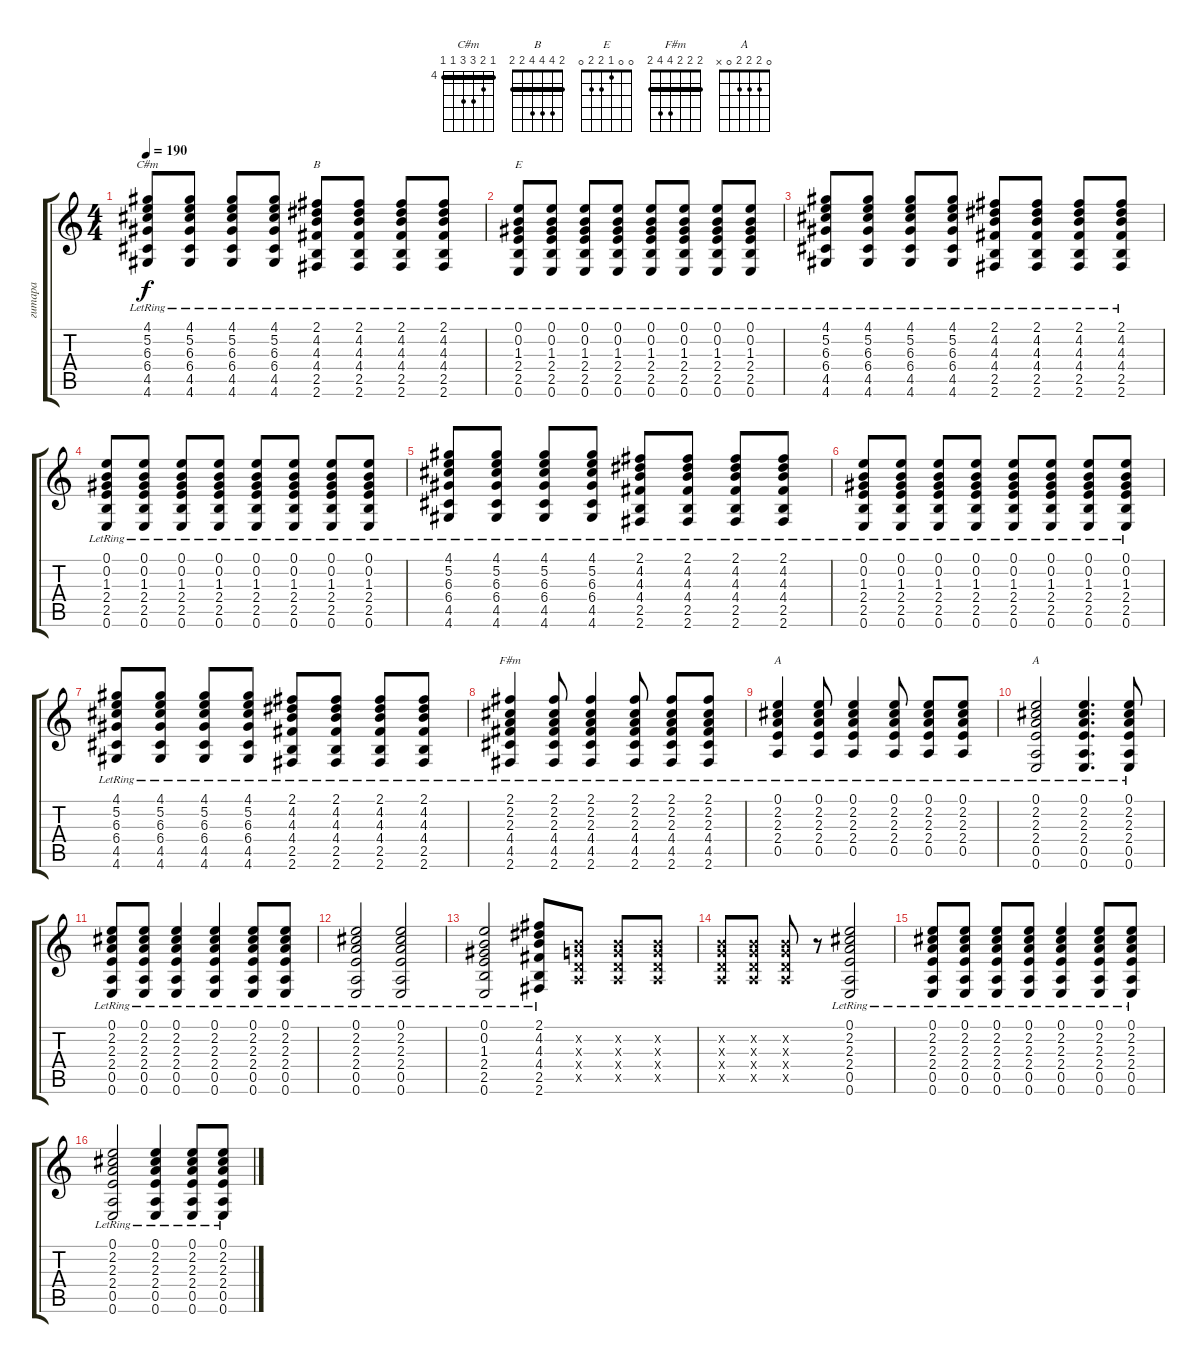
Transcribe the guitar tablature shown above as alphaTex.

\track ("гитара" "гитара") {instrument acousticguitarnylon}
\staff {score tabs}
\tuning (E4 B3 G3 D3 A2 E2) {hide}
\chord ("C#m" 4 5 6 6 4 4) {firstfret 4 barre 4}
\chord ("B" 2 4 4 4 2 2) {barre 2}
\chord ("E" 0 0 1 2 2 0)
\chord ("F#m" 2 2 2 4 4 2) {barre 2}
\chord ("A" x x x x x x)
\chord ("A" 0 2 2 2 0 x)
\ts (4 4)
\tempo 190
\clef g2
\ks c
(4.1{lr} 5.2{lr} 6.3{lr} 6.4{lr} 4.5{lr} 4.6).8{ch "C#m" dy f} (4.1{lr} 5.2{lr} 6.3{lr} 6.4{lr} 4.5{lr} 4.6).8 (4.1{lr} 5.2{lr} 6.3{lr} 6.4{lr} 4.5{lr} 4.6).8 (4.1{lr} 5.2{lr} 6.3{lr} 6.4{lr} 4.5{lr} 4.6).8 (2.1{lr} 4.2{lr} 4.3{lr} 4.4{lr} 2.5{lr} 2.6).8{ch "B"} (2.1{lr} 4.2{lr} 4.3{lr} 4.4{lr} 2.5{lr} 2.6).8 (2.1{lr} 4.2{lr} 4.3{lr} 4.4{lr} 2.5{lr} 2.6).8 (2.1{lr} 4.2{lr} 4.3{lr} 4.4{lr} 2.5{lr} 2.6).8 |
(0.1{lr} 0.2{lr} 1.3{lr} 2.4{lr} 2.5{lr} 0.6).8{ch "E"} (0.1{lr} 0.2{lr} 1.3{lr} 2.4{lr} 2.5{lr} 0.6).8 (0.1{lr} 0.2{lr} 1.3{lr} 2.4{lr} 2.5{lr} 0.6).8 (0.1{lr} 0.2{lr} 1.3{lr} 2.4{lr} 2.5{lr} 0.6).8 (0.1{lr} 0.2{lr} 1.3{lr} 2.4{lr} 2.5{lr} 0.6).8 (0.1{lr} 0.2{lr} 1.3{lr} 2.4{lr} 2.5{lr} 0.6).8 (0.1{lr} 0.2{lr} 1.3{lr} 2.4{lr} 2.5{lr} 0.6).8 (0.1{lr} 0.2{lr} 1.3{lr} 2.4{lr} 2.5{lr} 0.6).8 |
(4.1{lr} 5.2{lr} 6.3{lr} 6.4{lr} 4.5{lr} 4.6).8 (4.1{lr} 5.2{lr} 6.3{lr} 6.4{lr} 4.5{lr} 4.6).8 (4.1{lr} 5.2{lr} 6.3{lr} 6.4{lr} 4.5{lr} 4.6).8 (4.1{lr} 5.2{lr} 6.3{lr} 6.4{lr} 4.5{lr} 4.6).8 (2.1{lr} 4.2{lr} 4.3{lr} 4.4{lr} 2.5{lr} 2.6).8 (2.1{lr} 4.2{lr} 4.3{lr} 4.4{lr} 2.5{lr} 2.6).8 (2.1{lr} 4.2{lr} 4.3{lr} 4.4{lr} 2.5{lr} 2.6).8 (2.1{lr} 4.2{lr} 4.3{lr} 4.4{lr} 2.5{lr} 2.6).8 |
(0.1{lr} 0.2{lr} 1.3{lr} 2.4{lr} 2.5{lr} 0.6).8 (0.1{lr} 0.2{lr} 1.3{lr} 2.4{lr} 2.5{lr} 0.6).8 (0.1{lr} 0.2{lr} 1.3{lr} 2.4{lr} 2.5{lr} 0.6).8 (0.1{lr} 0.2{lr} 1.3{lr} 2.4{lr} 2.5{lr} 0.6).8 (0.1{lr} 0.2{lr} 1.3{lr} 2.4{lr} 2.5{lr} 0.6).8 (0.1{lr} 0.2{lr} 1.3{lr} 2.4{lr} 2.5{lr} 0.6).8 (0.1{lr} 0.2{lr} 1.3{lr} 2.4{lr} 2.5{lr} 0.6).8 (0.1{lr} 0.2{lr} 1.3{lr} 2.4{lr} 2.5{lr} 0.6).8 |
(4.1{lr} 5.2{lr} 6.3{lr} 6.4{lr} 4.5{lr} 4.6).8 (4.1{lr} 5.2{lr} 6.3{lr} 6.4{lr} 4.5{lr} 4.6).8 (4.1{lr} 5.2{lr} 6.3{lr} 6.4{lr} 4.5{lr} 4.6).8 (4.1{lr} 5.2{lr} 6.3{lr} 6.4{lr} 4.5{lr} 4.6).8 (2.1{lr} 4.2{lr} 4.3{lr} 4.4{lr} 2.5{lr} 2.6).8 (2.1{lr} 4.2{lr} 4.3{lr} 4.4{lr} 2.5{lr} 2.6).8 (2.1{lr} 4.2{lr} 4.3{lr} 4.4{lr} 2.5{lr} 2.6).8 (2.1{lr} 4.2{lr} 4.3{lr} 4.4{lr} 2.5{lr} 2.6).8 |
(0.1{lr} 0.2{lr} 1.3{lr} 2.4{lr} 2.5{lr} 0.6).8 (0.1{lr} 0.2{lr} 1.3{lr} 2.4{lr} 2.5{lr} 0.6).8 (0.1{lr} 0.2{lr} 1.3{lr} 2.4{lr} 2.5{lr} 0.6).8 (0.1{lr} 0.2{lr} 1.3{lr} 2.4{lr} 2.5{lr} 0.6).8 (0.1{lr} 0.2{lr} 1.3{lr} 2.4{lr} 2.5{lr} 0.6).8 (0.1{lr} 0.2{lr} 1.3{lr} 2.4{lr} 2.5{lr} 0.6).8 (0.1{lr} 0.2{lr} 1.3{lr} 2.4{lr} 2.5{lr} 0.6).8 (0.1{lr} 0.2{lr} 1.3{lr} 2.4{lr} 2.5{lr} 0.6).8 |
(4.1{lr} 5.2{lr} 6.3{lr} 6.4{lr} 4.5{lr} 4.6).8 (4.1{lr} 5.2{lr} 6.3{lr} 6.4{lr} 4.5{lr} 4.6).8 (4.1{lr} 5.2{lr} 6.3{lr} 6.4{lr} 4.5{lr} 4.6).8 (4.1{lr} 5.2{lr} 6.3{lr} 6.4{lr} 4.5{lr} 4.6).8 (2.1{lr} 4.2{lr} 4.3{lr} 4.4{lr} 2.5{lr} 2.6).8 (2.1{lr} 4.2{lr} 4.3{lr} 4.4{lr} 2.5{lr} 2.6).8 (2.1{lr} 4.2{lr} 4.3{lr} 4.4{lr} 2.5{lr} 2.6).8 (2.1{lr} 4.2{lr} 4.3{lr} 4.4{lr} 2.5{lr} 2.6).8 |
(2.1{lr} 2.2{lr} 2.3{lr} 4.4{lr} 4.5{lr} 2.6).4{ch "F#m"} (2.1{lr} 2.2{lr} 2.3{lr} 4.4{lr} 4.5{lr} 2.6).8 (2.1{lr} 2.2{lr} 2.3{lr} 4.4{lr} 4.5{lr} 2.6).4 (2.1{lr} 2.2{lr} 2.3{lr} 4.4{lr} 4.5{lr} 2.6).8 (2.1{lr} 2.2{lr} 2.3{lr} 4.4{lr} 4.5{lr} 2.6).8 (2.1{lr} 2.2{lr} 2.3{lr} 4.4{lr} 4.5{lr} 2.6).8 |
(0.1{lr} 2.2{lr} 2.3{lr} 2.4{lr} 0.5{lr}).4{ch "A"} (0.1{lr} 2.2{lr} 2.3{lr} 2.4{lr} 0.5{lr}).8 (0.1{lr} 2.2{lr} 2.3{lr} 2.4{lr} 0.5{lr}).4 (0.1{lr} 2.2{lr} 2.3{lr} 2.4{lr} 0.5{lr}).8 (0.1{lr} 2.2{lr} 2.3{lr} 2.4{lr} 0.5{lr}).8 (0.1{lr} 2.2{lr} 2.3{lr} 2.4{lr} 0.5{lr}).8 |
(0.1{lr} 2.2{lr} 2.3{lr} 2.4{lr} 0.5{lr} 0.6).2{ch "A"} (0.1{lr} 2.2{lr} 2.3{lr} 2.4{lr} 0.5{lr} 0.6).4{d} (0.1{lr} 2.2{lr} 2.3{lr} 2.4{lr} 0.5{lr} 0.6).8 |
(0.1{lr} 2.2{lr} 2.3{lr} 2.4{lr} 0.5{lr} 0.6).8 (0.1{lr} 2.2{lr} 2.3{lr} 2.4{lr} 0.5{lr} 0.6).8 (0.1{lr} 2.2{lr} 2.3{lr} 2.4{lr} 0.5{lr} 0.6).4 (0.1{lr} 2.2{lr} 2.3{lr} 2.4{lr} 0.5{lr} 0.6).4 (0.1{lr} 2.2{lr} 2.3{lr} 2.4{lr} 0.5{lr} 0.6).8 (0.1{lr} 2.2{lr} 2.3{lr} 2.4{lr} 0.5{lr} 0.6).8 |
(0.1{lr} 2.2{lr} 2.3{lr} 2.4{lr} 0.5{lr} 0.6).2 (0.1{lr} 2.2{lr} 2.3{lr} 2.4{lr} 0.5{lr} 0.6).2 |
(0.1{lr} 0.2{lr} 1.3{lr} 2.4{lr} 2.5{lr} 0.6).2 (2.1{lr} 4.2{lr} 4.3{lr} 4.4{lr} 2.5{lr} 2.6).8 (0.2{x} 0.3{x} 0.4{x} 0.5{x}).8 (0.2{x} 0.3{x} 0.4{x} 0.5{x}).8 (0.2{x} 0.3{x} 0.4{x} 0.5{x}).8 |
(0.2{x} 0.3{x} 0.4{x} 0.5{x}).8 (0.2{x} 0.3{x} 0.4{x} 0.5{x}).8 (0.2{x} 0.3{x} 0.4{x} 0.5{x}).8 r.8 (0.1{lr} 2.2{lr} 2.3{lr} 2.4{lr} 0.5{lr} 0.6).2 |
(0.1{lr} 2.2{lr} 2.3{lr} 2.4{lr} 0.5{lr} 0.6).8 (0.1{lr} 2.2{lr} 2.3{lr} 2.4{lr} 0.5{lr} 0.6).8 (0.1{lr} 2.2{lr} 2.3{lr} 2.4{lr} 0.5{lr} 0.6).8 (0.1{lr} 2.2{lr} 2.3{lr} 2.4{lr} 0.5{lr} 0.6).8 (0.1{lr} 2.2{lr} 2.3{lr} 2.4{lr} 0.5{lr} 0.6).4 (0.1{lr} 2.2{lr} 2.3{lr} 2.4{lr} 0.5{lr} 0.6).8 (0.1{lr} 2.2{lr} 2.3{lr} 2.4{lr} 0.5{lr} 0.6).8 |
(0.1{lr} 2.2{lr} 2.3{lr} 2.4{lr} 0.5{lr} 0.6).2 (0.1{lr} 2.2{lr} 2.3{lr} 2.4{lr} 0.5{lr} 0.6).4 (0.1{lr} 2.2{lr} 2.3{lr} 2.4{lr} 0.5{lr} 0.6).8 (0.1{lr} 2.2{lr} 2.3{lr} 2.4{lr} 0.5{lr} 0.6).8
